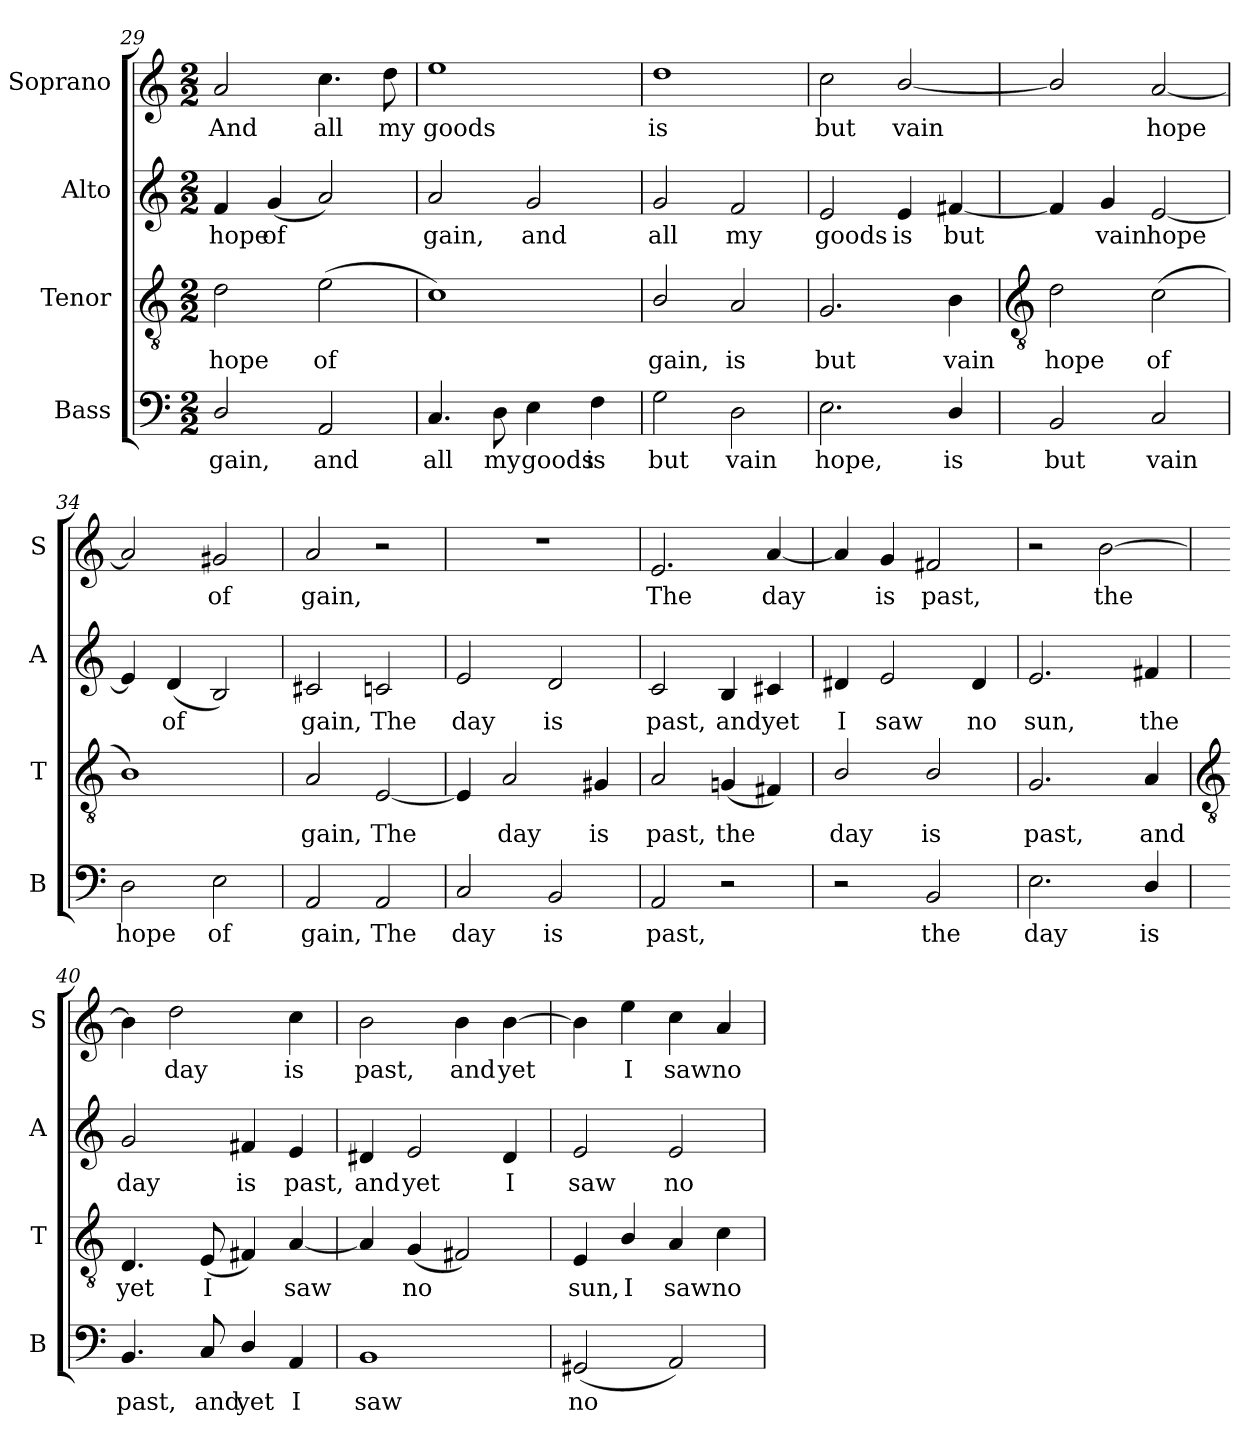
**kern	**text	**kern	**text	**kern	**text	**kern	**text
*part4	*part4	*part3	*part3	*part2	*part2	*part1	*part1
*staff4	*staff4	*staff3	*staff3	*staff2	*staff2	*staff1	*staff1
*I"Bass	*	*I"Tenor	*	*I"Alto	*	*I"Soprano	*
*I'B	*	*I'T	*	*I'A	*	*I'S	*
*clefF4	*	*clefGv2	*	*clefG2	*	*clefG2	*
*k[]	*	*k[]	*	*k[]	*	*k[]	*
*C:	*	*C:	*	*C:	*	*C:	*
*M2/2	*	*M2/2	*	*M2/2	*	*M2/2	*
=29	=29	=29	=29	=29	=29	=29	=29
!	!LO:LY:b	!	!LO:LY:b	!	!LO:LY:b	!	!LO:LY:b
2D/	gain,	2d	hope	4f	hope	2a	And
!	!	!	!	!	!LO:LY:b	!	!
.	.	.	.	(<4g	of	.	.
!	!LO:LY:b	!	!LO:LY:b	!	!	!	!LO:LY:b
2AA	and	(>2e	of	2a)	.	4.cc	all
!	!	!	!	!	!	!	!LO:LY:b
.	.	.	.	.	.	8dd	my
=30	=30	=30	=30	=30	=30	=30	=30
!	!LO:LY:b	!	!	!	!LO:LY:b	!	!LO:LY:b
4.C	all	1c)	.	2a	gain,	1ee	goods
!	!LO:LY:b	!	!	!	!	!	!
8D	my	.	.	.	.	.	.
!	!LO:LY:b	!	!	!	!LO:LY:b	!	!
4E	goods	.	.	2g	and	.	.
!	!LO:LY:b	!	!	!	!	!	!
4F	is	.	.	.	.	.	.
=31	=31	=31	=31	=31	=31	=31	=31
!	!LO:LY:b	!	!LO:LY:b	!	!LO:LY:b	!	!LO:LY:b
2G	but	2B/	gain,	2g	all	1dd	is
!	!LO:LY:b	!	!LO:LY:b	!	!LO:LY:b	!	!
2D	vain	2A	is	2f	my	.	.
=32	=32	=32	=32	=32	=32	=32	=32
!	!LO:LY:b	!	!LO:LY:b	!	!LO:LY:b	!	!LO:LY:b
2.E\	hope,	2.G	but	2e	goods	2cc\	but
!	!	!	!	!	!LO:LY:b	!	!LO:LY:b
.	.	.	.	4e	is	[2b/	vain
!	!LO:LY:b	!	!LO:LY:b	!	!LO:LY:b	!	!
4D/	is	4B	vain	[4f#X	but	.	.
!!LO:LB:g=z
=33	=33	=33	=33	=33	=33	=33	=33
*	*	*clefGv2	*	*	*	*	*
!	!LO:LY:b	!	!LO:LY:b	!	!	!	!
2BB	but	2d	hope	4f#]	.	2b/]	.
!	!	!	!	!	!LO:LY:b	!	!
.	.	.	.	4g	vain	.	.
!	!LO:LY:b	!	!LO:LY:b	!	!LO:LY:b	!	!LO:LY:b
2C	vain	(>2c\	of	[2e	hope	[2a	hope
=34	=34	=34	=34	=34	=34	=34	=34
!	!LO:LY:b	!	!	!	!	!	!
2D	hope	1B)	.	4e]	.	2a]	.
!	!	!	!	!	!LO:LY:b	!	!
.	.	.	.	(<4d	of	.	.
!	!LO:LY:b	!	!	!	!	!	!LO:LY:b
2E\	of	.	.	2B)	.	2g#X	of
=35	=35	=35	=35	=35	=35	=35	=35
!	!LO:LY:b	!	!LO:LY:b	!	!LO:LY:b	!	!LO:LY:b
2AA	gain,	2A	gain,	2c#X	gain,	2a	gain,
!	!LO:LY:b	!	!LO:LY:b	!	!LO:LY:b	!	!
2AA	The	[2E	The	2cn	The	2r	.
=36	=36	=36	=36	=36	=36	=36	=36
!	!LO:LY:b	!	!	!	!LO:LY:b	!	!
2C	day	4E]	.	2e	day	1r	.
!	!	!	!LO:LY:b	!	!	!	!
.	.	2A	day	.	.	.	.
!	!LO:LY:b	!	!	!	!LO:LY:b	!	!
2BB	is	.	.	2d	is	.	.
!	!	!	!LO:LY:b	!	!	!	!
.	.	4G#X	is	.	.	.	.
=37	=37	=37	=37	=37	=37	=37	=37
!	!LO:LY:b	!	!LO:LY:b	!	!LO:LY:b	!	!LO:LY:b
2AA	past,	2A	past,	2c	past,	2.e	The
!	!	!	!LO:LY:b	!	!LO:LY:b	!	!
2r	.	(<4Gn	the	4B	and	.	.
!	!	!	!	!	!LO:LY:b	!	!LO:LY:b
.	.	4F#X)	.	4c#X	yet	[4a	day
=38	=38	=38	=38	=38	=38	=38	=38
!	!	!	!LO:LY:b	!	!LO:LY:b	!	!
2r	.	2B/	day	4d#X	I	4a]	.
!	!	!	!	!	!LO:LY:b	!	!LO:LY:b
.	.	.	.	2e	saw	4g	is
!	!LO:LY:b	!	!LO:LY:b	!	!	!	!LO:LY:b
2BB	the	2B/	is	.	.	2f#X	past,
!	!	!	!	!	!LO:LY:b	!	!
.	.	.	.	4d#	no	.	.
=39	=39	=39	=39	=39	=39	=39	=39
!	!LO:LY:b	!	!LO:LY:b	!	!LO:LY:b	!	!
2.E\	day	2.G	past,	2.e	sun,	2r	.
!	!	!	!	!	!	!	!LO:LY:b
.	.	.	.	.	.	[2b	the
!	!LO:LY:b	!	!LO:LY:b	!	!LO:LY:b	!	!
4D/	is	4A	and	4f#X	the	.	.
!!LO:LB:g=z
=40	=40	=40	=40	=40	=40	=40	=40
*	*	*clefGv2	*	*	*	*	*
!	!LO:LY:b	!	!LO:LY:b	!	!LO:LY:b	!	!
4.BB	past,	4.D	yet	2g	day	4b]	.
!	!	!	!	!	!	!	!LO:LY:b
.	.	.	.	.	.	2dd	day
!	!LO:LY:b	!	!LO:LY:b	!	!	!	!
8C	and	(<8EL	I	.	.	.	.
!	!LO:LY:b	!	!	!	!LO:LY:b	!	!
4D/	yet	4F#X)	.	4f#X	is	.	.
!	!LO:LY:b	!	!LO:LY:b	!	!LO:LY:b	!	!LO:LY:b
4AA	I	[4A	saw	4e	past,	4cc\	is
=41	=41	=41	=41	=41	=41	=41	=41
!	!LO:LY:b	!	!	!	!LO:LY:b	!	!LO:LY:b
1BB	saw	4A]	.	4d#X	and	2b	past,
!	!	!	!LO:LY:b	!	!LO:LY:b	!	!
.	.	(<4G	no	2e	yet	.	.
!	!	!	!	!	!	!	!LO:LY:b
.	.	2F#X)	.	.	.	4b	and
!	!	!	!	!	!LO:LY:b	!	!LO:LY:b
.	.	.	.	4d#	I	[4b	yet
=42	=42	=42	=42	=42	=42	=42	=42
!	!LO:LY:b	!	!LO:LY:b	!	!LO:LY:b	!	!
(<2GG#X	no	4E	sun,	2e	saw	4b]	.
!	!	!	!LO:LY:b	!	!	!	!LO:LY:b
.	.	4B/	I	.	.	4ee	I
!	!	!	!LO:LY:b	!	!LO:LY:b	!	!LO:LY:b
2AA)	.	4A	saw	2e	no	4cc\	saw
!	!	!	!LO:LY:b	!	!	!	!LO:LY:b
.	.	4c\	no	.	.	4a	no
=	=	=	=	=	=	=	=
*-	*-	*-	*-	*-	*-	*-	*-
